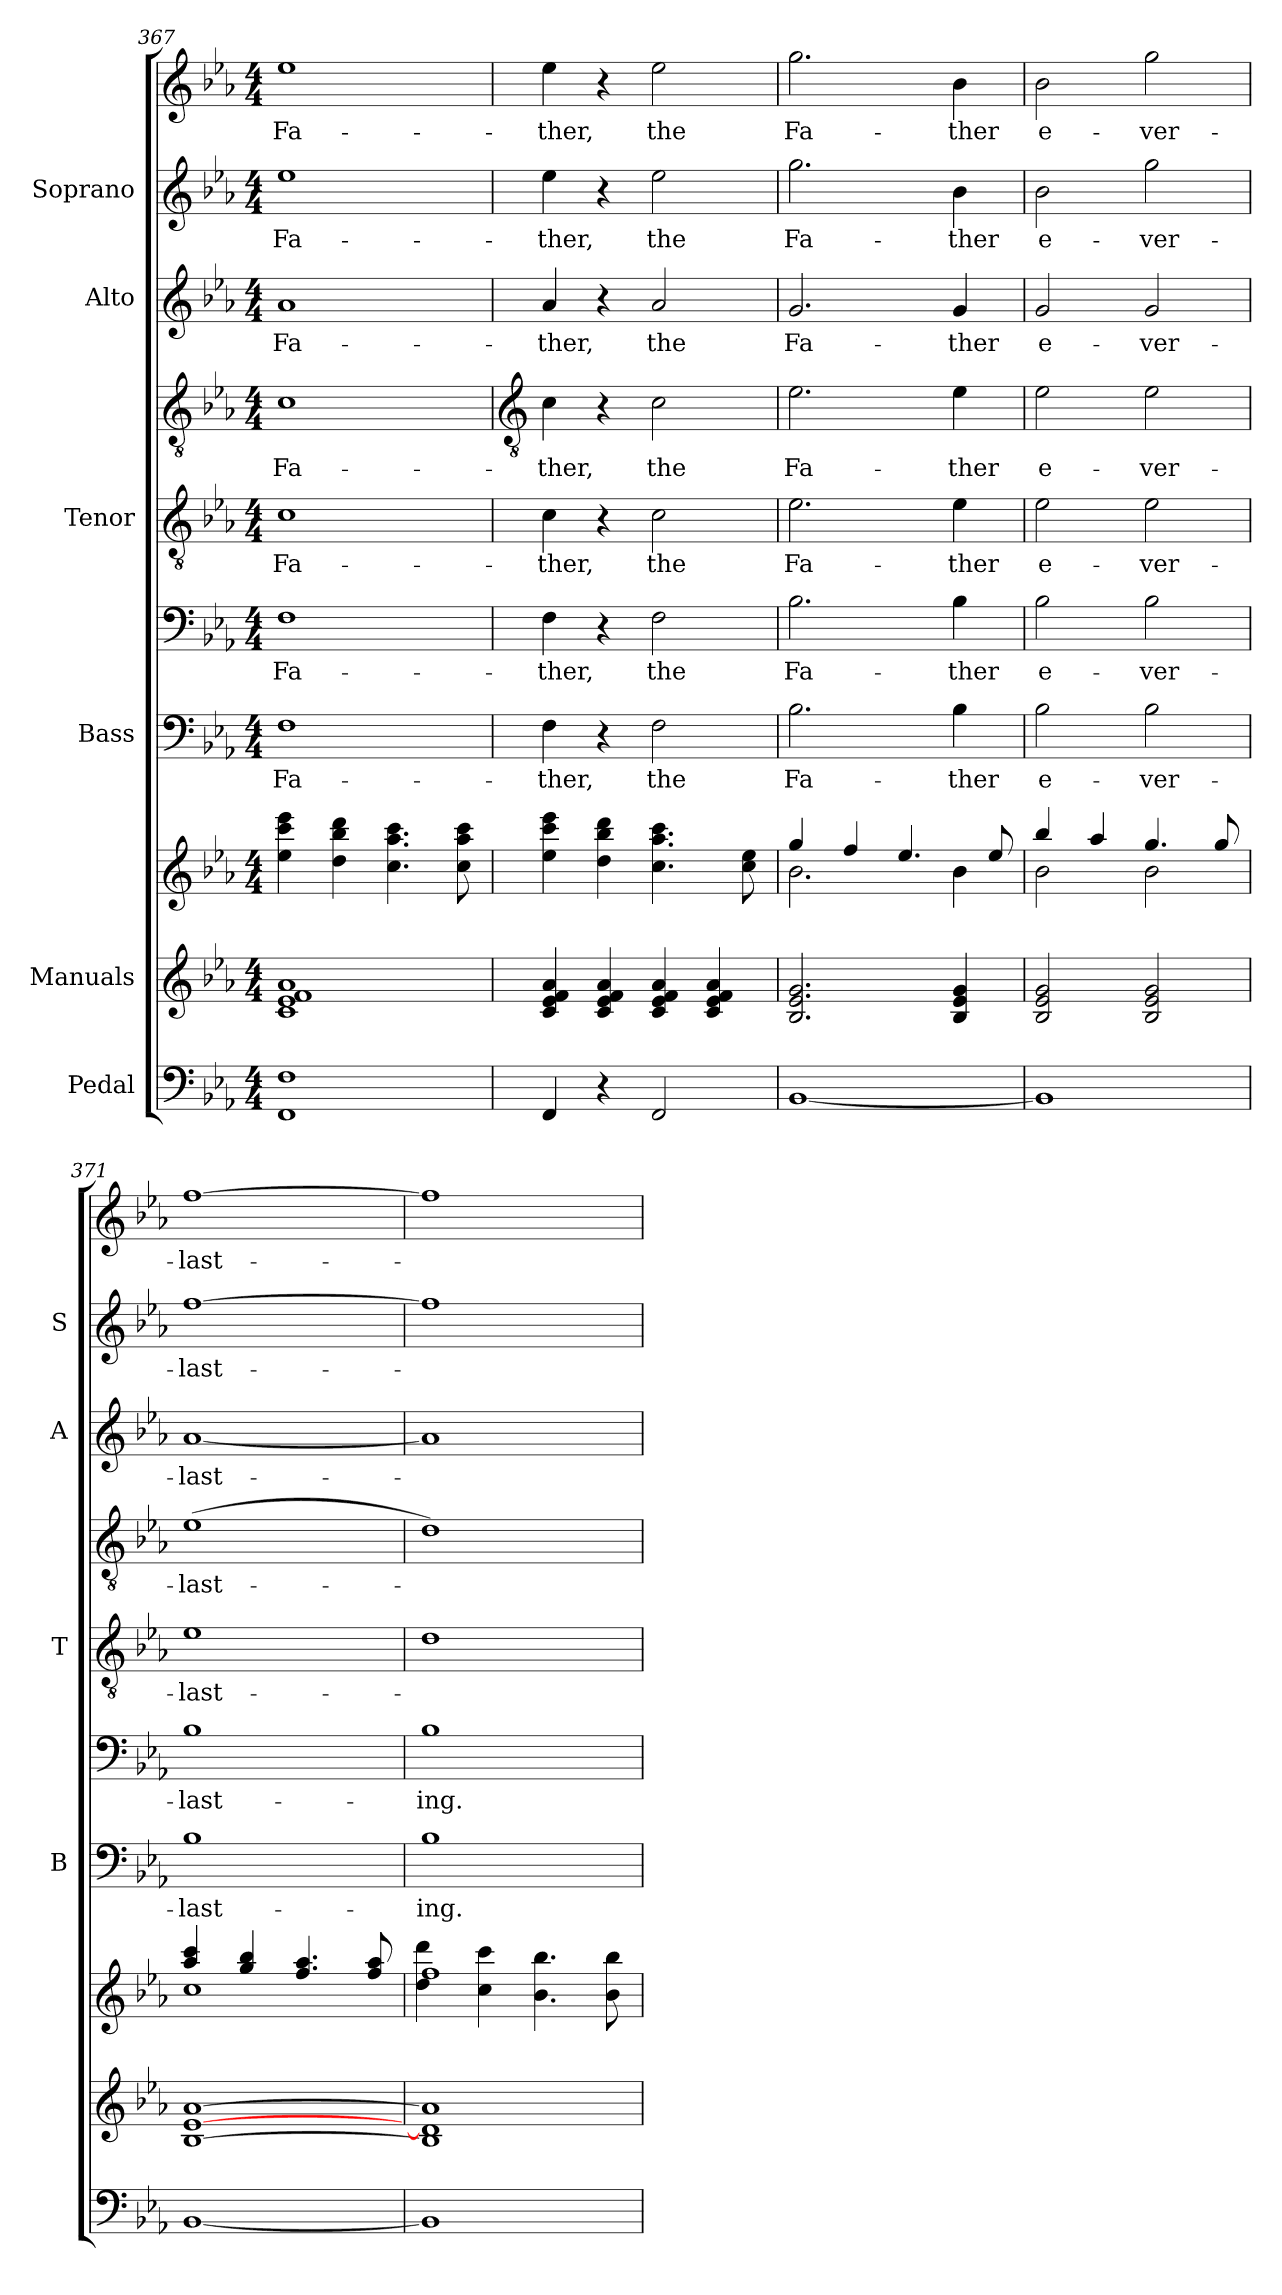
**kern	**kern	**kern	**kern	**text	**kern	**text	**kern	**text	**kern	**text	**kern	**text	**kern	**text	**kern	**text
*part6	*part5	*part5	*part4	*part4	*part4	*part4	*part3	*part3	*part3	*part3	*part2	*part2	*part1	*part1	*part1	*part1
*staff10	*staff9	*staff8	*staff7	*staff7	*staff6	*staff6	*staff5	*staff5	*staff4	*staff4	*staff3	*staff3	*staff2	*staff2	*staff1	*staff1
*I"Pedal	*I"Manuals	*	*I"Bass	*	*	*	*I"Tenor	*	*	*	*I"Alto	*	*I"Soprano	*	*	*
*	*	*	*I'B	*	*	*	*I'T	*	*	*	*I'A	*	*I'S	*	*	*
*clefF4	*clefG2	*clefG2	*clefF4	*	*clefF4	*	*clefGv2	*	*clefGv2	*	*clefG2	*	*clefG2	*	*clefG2	*
*k[b-e-a-]	*k[b-e-a-]	*k[b-e-a-]	*k[b-e-a-]	*	*k[b-e-a-]	*	*k[b-e-a-]	*	*k[b-e-a-]	*	*k[b-e-a-]	*	*k[b-e-a-]	*	*k[b-e-a-]	*
*E-:	*E-:	*E-:	*E-:	*	*E-:	*	*E-:	*	*E-:	*	*E-:	*	*E-:	*	*E-:	*
*M4/4	*M4/4	*M4/4	*M4/4	*	*M4/4	*	*M4/4	*	*M4/4	*	*M4/4	*	*M4/4	*	*M4/4	*
=367	=367	=367	=367	=367	=367	=367	=367	=367	=367	=367	=367	=367	=367	=367	=367	=367
*	*^	*^	*	*	*	*	*	*	*	*	*	*	*	*	*	*
!	!	!	!	!	!	!LO:LY:b	!	!LO:LY:b	!	!LO:LY:b	!	!LO:LY:b	!	!LO:LY:b	!	!LO:LY:b	!	!LO:LY:b
1FF 1F	1c/ 1e-/ 1f/ 1a-/	1ryy	1ryy	4ee-\ 4ccc\ 4eee-\	1F	Fa-	1F	Fa-	1c	Fa-	1c	Fa-	1a-	Fa-	1ee-	Fa-	1ee-	Fa-
.	.	.	.	4dd\ 4bb-\ 4ddd\	.	.	.	.	.	.	.	.	.	.	.	.	.	.
.	.	.	.	4.cc\ 4.aa-\ 4.ccc\	.	.	.	.	.	.	.	.	.	.	.	.	.	.
.	.	.	.	8cc\ 8aa-\ 8ccc\	.	.	.	.	.	.	.	.	.	.	.	.	.	.
!!LO:LB:g=z
=368	=368	=368	=368	=368	=368	=368	=368	=368	=368	=368	=368	=368	=368	=368	=368	=368	=368	=368
*	*	*	*	*	*	*	*	*	*	*	*clefGv2	*	*	*	*	*	*	*
!	!	!	!	!	!	!LO:LY:b	!	!LO:LY:b	!	!LO:LY:b	!	!LO:LY:b	!	!LO:LY:b	!	!LO:LY:b	!	!LO:LY:b
4FF	4c/ 4e-/ 4f/ 4a-/	1ryy	1ryy	4ee-\ 4ccc\ 4eee-\	4F	-ther,	4F	-ther,	4c	-ther,	4c	-ther,	4a-	-ther,	4ee-	-ther,	4ee-	-ther,
4r	4c/ 4e-/ 4f/ 4a-/	.	.	4dd\ 4bb-\ 4ddd\	4r	.	4r	.	4r	.	4r	.	4r	.	4r	.	4r	.
!	!	!	!	!	!	!LO:LY:b	!	!LO:LY:b	!	!LO:LY:b	!	!LO:LY:b	!	!LO:LY:b	!	!LO:LY:b	!	!LO:LY:b
2FF	4c/ 4e-/ 4f/ 4a-/	.	.	4.cc\ 4.aa-\ 4.ccc\	2F	the	2F	the	2c	the	2c	the	2a-	the	2ee-	the	2ee-	the
.	4c/ 4e-/ 4f/ 4a-/	.	.	.	.	.	.	.	.	.	.	.	.	.	.	.	.	.
.	.	.	.	8cc\ 8ee-\	.	.	.	.	.	.	.	.	.	.	.	.	.	.
=369	=369	=369	=369	=369	=369	=369	=369	=369	=369	=369	=369	=369	=369	=369	=369	=369	=369	=369
!	!	!	!	!	!	!LO:LY:b	!	!LO:LY:b	!	!LO:LY:b	!	!LO:LY:b	!	!LO:LY:b	!	!LO:LY:b	!	!LO:LY:b
[1BB-	2.B-/ 2.e-/ 2.g/	1ryy	4gg/	2.b-\	2.B-	Fa-	2.B-	Fa-	2.e-	Fa-	2.e-	Fa-	2.g	Fa-	2.gg	Fa-	2.gg	Fa-
.	.	.	4ff/	.	.	.	.	.	.	.	.	.	.	.	.	.	.	.
.	.	.	4.ee-/	.	.	.	.	.	.	.	.	.	.	.	.	.	.	.
!	!	!	!	!	!	!LO:LY:b	!	!LO:LY:b	!	!LO:LY:b	!	!LO:LY:b	!	!LO:LY:b	!	!LO:LY:b	!	!LO:LY:b
.	4B-/ 4e-/ 4g/	.	.	4b-\	4B-	-ther	4B-	-ther	4e-	-ther	4e-	-ther	4g	-ther	4b-	-ther	4b-	-ther
.	.	.	8ee-/	.	.	.	.	.	.	.	.	.	.	.	.	.	.	.
=370	=370	=370	=370	=370	=370	=370	=370	=370	=370	=370	=370	=370	=370	=370	=370	=370	=370	=370
!	!	!	!	!	!	!LO:LY:b	!	!LO:LY:b	!	!LO:LY:b	!	!LO:LY:b	!	!LO:LY:b	!	!LO:LY:b	!	!LO:LY:b
1BB-]	2B-/ 2e-/ 2g/	1ryy	4bb-/	2b-\	2B-	e-	2B-	e-	2e-	e-	2e-	e-	2g	e-	2b-	e-	2b-	e-
.	.	.	4aa-/	.	.	.	.	.	.	.	.	.	.	.	.	.	.	.
!	!	!	!	!	!	!LO:LY:b	!	!LO:LY:b	!	!LO:LY:b	!	!LO:LY:b	!	!LO:LY:b	!	!LO:LY:b	!	!LO:LY:b
.	2B-/ 2e-/ 2g/	.	4.gg/	2b-\	2B-	-ver-	2B-	-ver-	2e-	-ver-	2e-	-ver-	2g	-ver-	2gg	-ver-	2gg	-ver-
.	.	.	8gg/	.	.	.	.	.	.	.	.	.	.	.	.	.	.	.
=371	=371	=371	=371	=371	=371	=371	=371	=371	=371	=371	=371	=371	=371	=371	=371	=371	=371	=371
!	!	!	!	!	!	!LO:LY:b	!	!LO:LY:b	!	!LO:LY:b	!	!LO:LY:b	!	!LO:LY:b	!	!LO:LY:b	!	!LO:LY:b
[1BB-	[1B-/ [1e-/ [1a-/	1ryy	4aa-/ 4ccc/	1cc\	1B-	-last-	1B-	-last-	1e-	-last-	(>1e-	-last-	[1a-	-last-	[1ff	-last-	[1ff	-last-
.	.	.	4gg/ 4bb-/	.	.	.	.	.	.	.	.	.	.	.	.	.	.	.
.	.	.	4.ff/ 4.aa-/	.	.	.	.	.	.	.	.	.	.	.	.	.	.	.
.	.	.	8ff/ 8aa-/	.	.	.	.	.	.	.	.	.	.	.	.	.	.	.
=372	=372	=372	=372	=372	=372	=372	=372	=372	=372	=372	=372	=372	=372	=372	=372	=372	=372	=372
!	!	!	!	!	!	!LO:LY:b	!	!LO:LY:b	!	!	!	!	!	!	!	!	!	!
1BB-]	1B-/] 1d/] 1a-/]	1ryy	1ff/	4dd\ 4ddd\	1B-	-ing.	1B-	-ing.	1d	.	1d)	.	1a-]	.	1ff]	.	1ff]	.
.	.	.	.	4cc\ 4ccc\	.	.	.	.	.	.	.	.	.	.	.	.	.	.
.	.	.	.	4.b-\ 4.bb-\	.	.	.	.	.	.	.	.	.	.	.	.	.	.
.	.	.	.	8b-\ 8bb-\	.	.	.	.	.	.	.	.	.	.	.	.	.	.
*	*v	*v	*	*	*	*	*	*	*	*	*	*	*	*	*	*	*	*
*	*	*v	*v	*	*	*	*	*	*	*	*	*	*	*	*	*	*
=	=	=	=	=	=	=	=	=	=	=	=	=	=	=	=	=
*-	*-	*-	*-	*-	*-	*-	*-	*-	*-	*-	*-	*-	*-	*-	*-	*-
